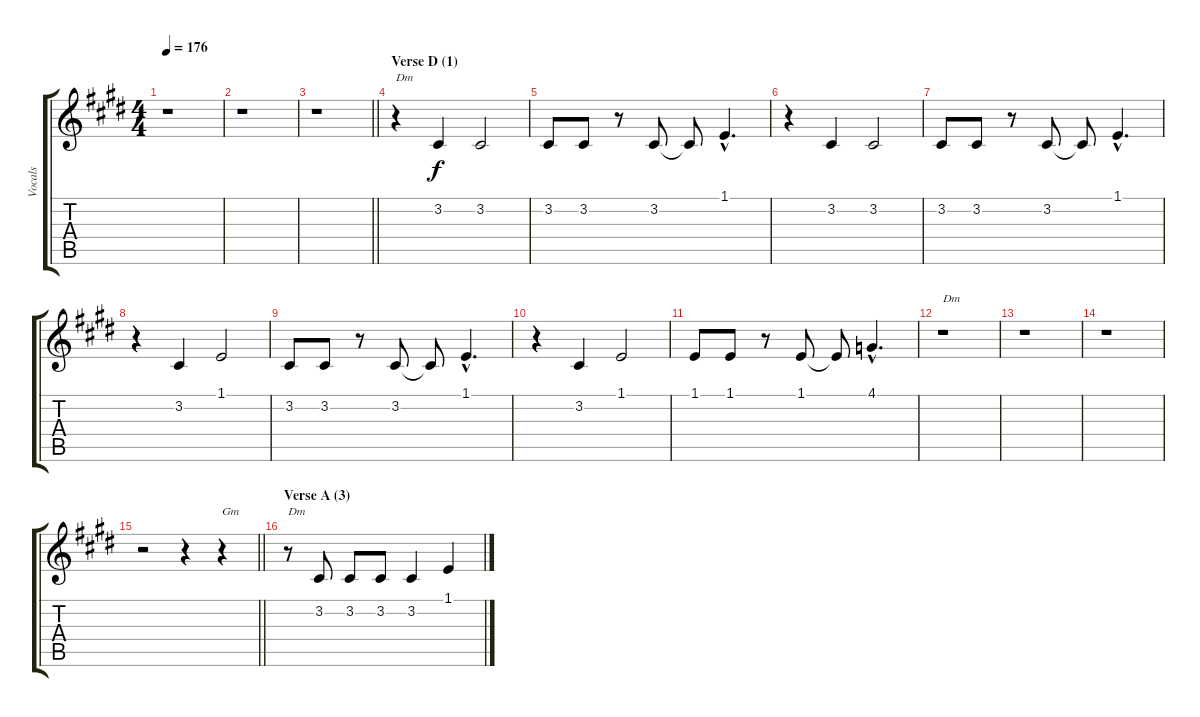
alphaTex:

\track ("Vocals" "Vocals") {instrument sopranosax}
\staff {score tabs}
\tuning (Eb4 Bb3 Gb3 Db3 Ab2 Eb2) {hide}
\ts (4 4)
\tempo 176
\clef g2
\ks c#minor
r.1{dy f} |
r.1 |
\barLineRight lightlight
r.1 |
\section ("" "Verse D (1)")
r.4{txt "Dm"} 3.2.4 3.2.2 |
3.2.8 3.2.8 r.8 3.2.8 3.2{t}.8 1.1{hac}.4{d} |
r.4 3.2.4 3.2.2 |
3.2.8 3.2.8 r.8 3.2.8 3.2{t}.8 1.1{hac}.4{d} |
r.4 3.2.4 1.1.2 |
3.2.8 3.2.8 r.8 3.2.8 3.2{t}.8 1.1{hac}.4{d} |
r.4 3.2.4 1.1.2 |
1.1.8 1.1.8 r.8 1.1.8 1.1{t}.8 4.1{hac}.4{d} |
r.1{txt "Dm"} |
r.1 |
r.1 |
\barLineRight lightlight
r.2 r.4 r.4{txt "Gm"} |
\section ("" "Verse A (3)")
r.8{txt "Dm"} 3.2.8 3.2.8 3.2.8 3.2.4 1.1.4
